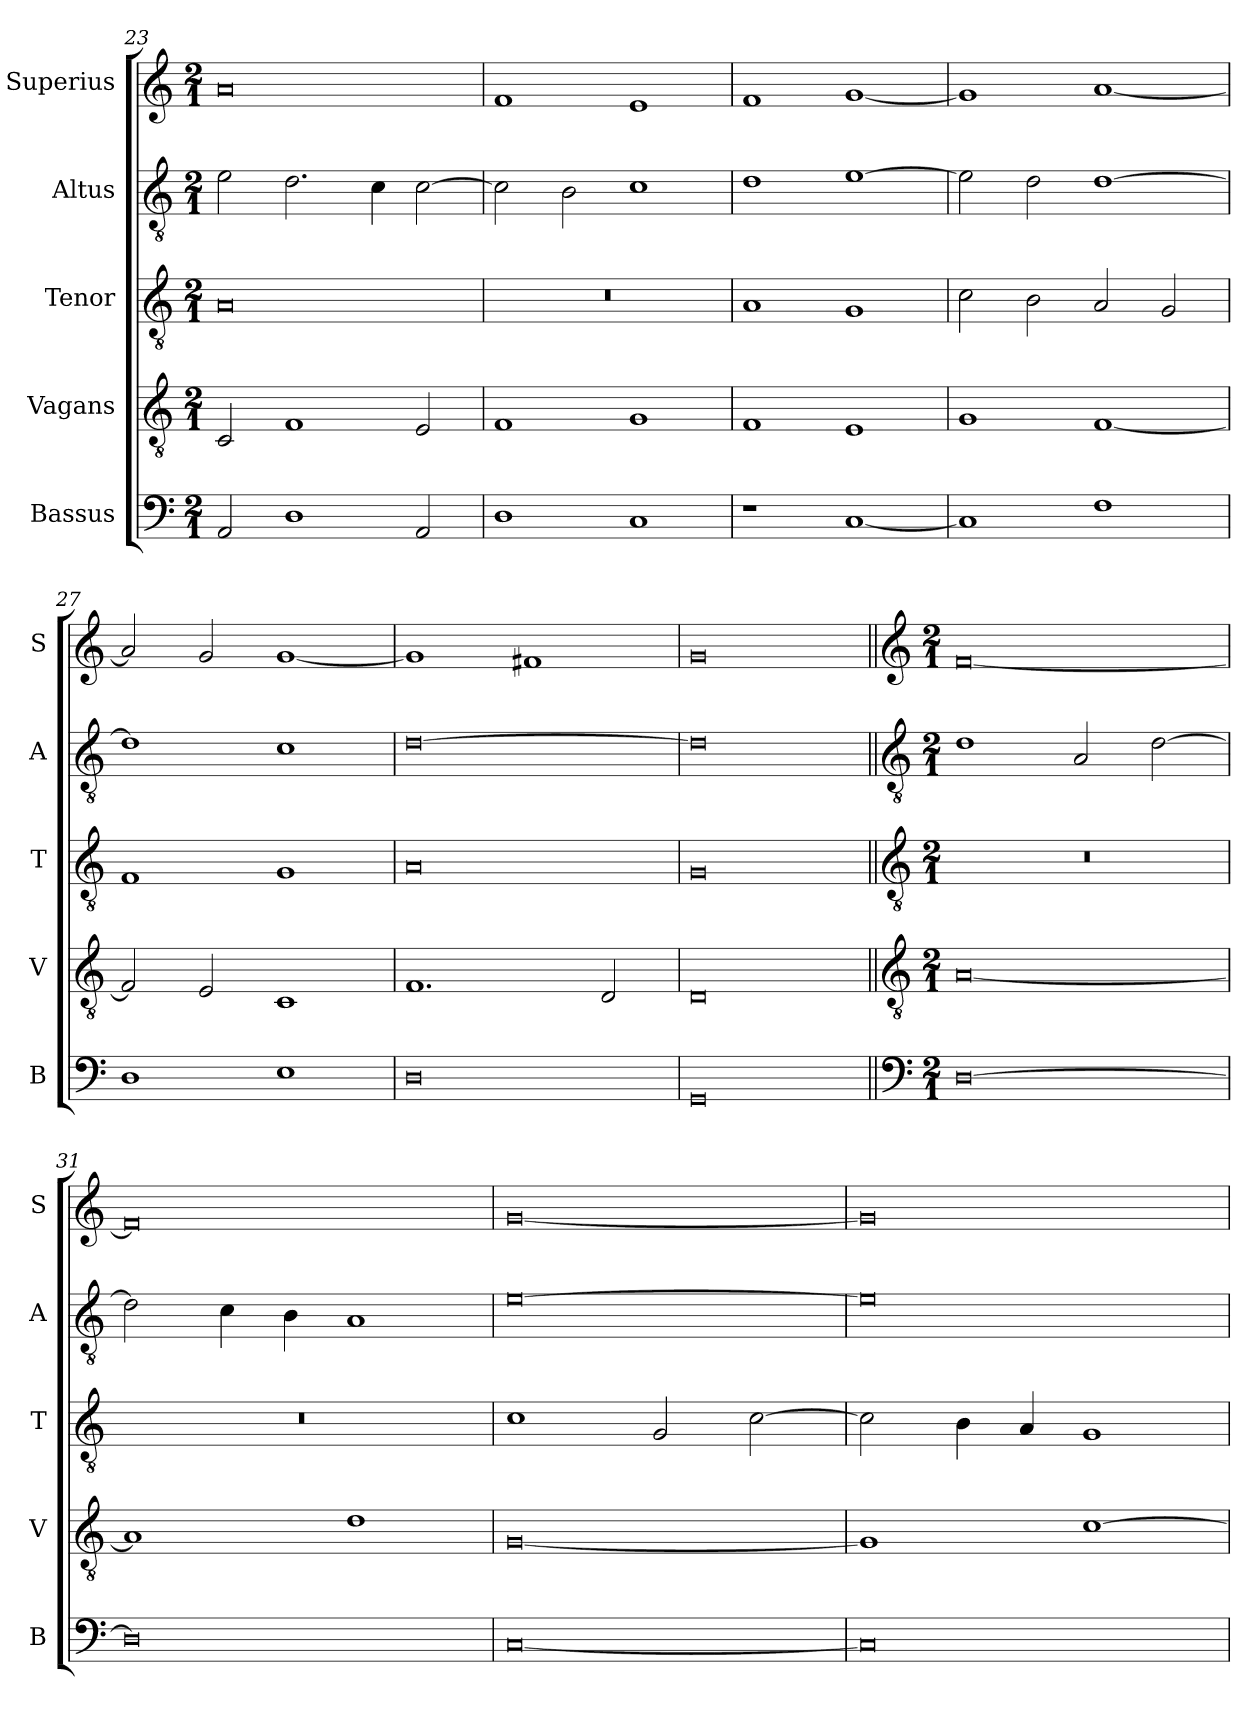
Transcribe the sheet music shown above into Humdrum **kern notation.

**kern	**kern	**kern	**kern	**kern
*part5	*part4	*part3	*part2	*part1
*staff5	*staff4	*staff3	*staff2	*staff1
*I"Bassus	*I"Vagans	*I"Tenor	*I"Altus	*I"Superius
*I'B	*I'V	*I'T	*I'A	*I'S
*clefF4	*clefGv2	*clefGv2	*clefGv2	*clefG2
*k[]	*k[]	*k[]	*k[]	*k[]
*M2/1	*M2/1	*M2/1	*M2/1	*M2/1
=23	=23	=23	=23	=23
2AA/	2C/	0A	2e\	0a
1D	1F	.	2.d\	.
.	.	.	4c\	.
2AA/	2E/	.	[2c\	.
=24	=24	=24	=24	=24
1D	1F	0r	2c\]	1f
.	.	.	2B\	.
1C	1G	.	1c	1e
=25	=25	=25	=25	=25
1r	1F	1A	1d	1f
[1C	1E	1G	[1e	[1g
=26	=26	=26	=26	=26
1C]	1G	2c\	2e\]	1g]
.	.	2B\	2d\	.
1F	[1F	2A/	[1d	[1a
.	.	2G/	.	.
=27	=27	=27	=27	=27
1D	2F/]	1F	1d]	2a/]
.	2E/	.	.	2g/
1E	1C	1G	1c	[1g
=28	=28	=28	=28	=28
0D	1.F	0A	[0d	1g]
.	.	.	.	1f#X
.	2D/	.	.	.
=29	=29	=29	=29	=29
0GG	0D	0G	0d]	0g
!!LO:LB:g=z
=30||	=30||	=30||	=30||	=30||
*clefF4	*clefGv2	*clefGv2	*clefGv2	*clefG2
*k[]	*k[]	*k[]	*k[]	*k[]
*M2/1	*M2/1	*M2/1	*M2/1	*M2/1
[0D	[0A	0r	1d	[0f
.	.	.	2A/	.
.	.	.	[2d\	.
=31	=31	=31	=31	=31
0D]	1A]	0r	2d\]	0f]
.	.	.	4c\	.
.	.	.	4B\	.
.	1d	.	1A	.
=32	=32	=32	=32	=32
[0C	[0G	1c	[0e	[0g
.	.	2G/	.	.
.	.	[2c\	.	.
=33	=33	=33	=33	=33
0C]	1G]	2c\]	0e]	0g]
.	.	4B\	.	.
.	.	4A/	.	.
.	[1c	1G	.	.
=	=	=	=	=
*-	*-	*-	*-	*-
